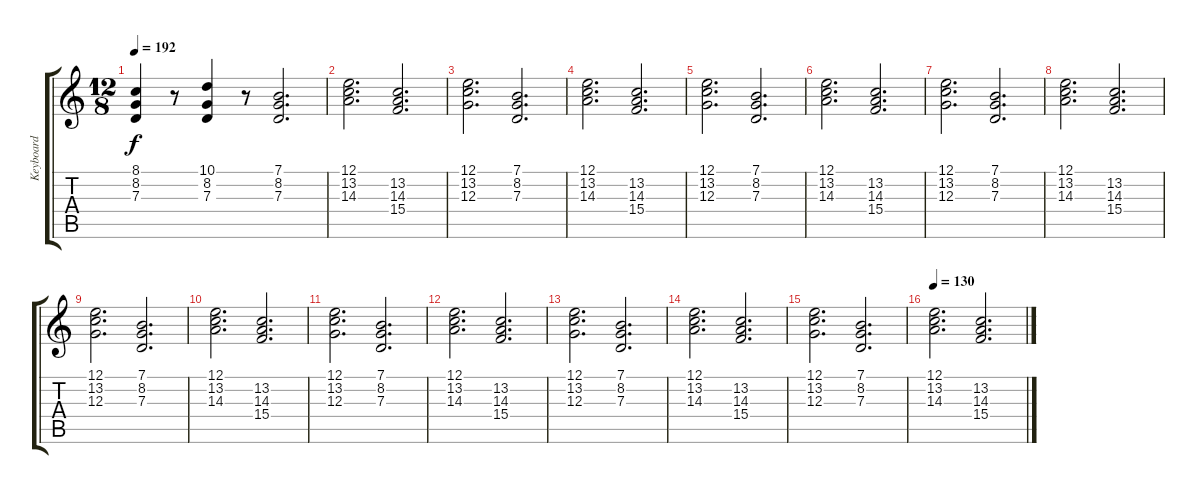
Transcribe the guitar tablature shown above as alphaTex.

\track ("Keyboard" "Keyboard") {instrument percussiveorgan}
\staff {score tabs}
\tuning (E4 B3 G3 D3 A2 E2) {hide}
\ts (12 8)
\tempo 192
\clef g2
\ks c
(8.1 8.2 7.3).4{dy f} r.8 (10.1 8.2 7.3).4 r.8 (7.1 8.2 7.3).2{d} |
(12.1 13.2 14.3).2{d} (13.2 14.3 15.4).2{d} |
(12.1 13.2 12.3).2{d} (7.1 8.2 7.3).2{d} |
(12.1 13.2 14.3).2{d} (13.2 14.3 15.4).2{d} |
(12.1 13.2 12.3).2{d} (7.1 8.2 7.3).2{d} |
(12.1 13.2 14.3).2{d} (13.2 14.3 15.4).2{d} |
(12.1 13.2 12.3).2{d} (7.1 8.2 7.3).2{d} |
(12.1 13.2 14.3).2{d} (13.2 14.3 15.4).2{d} |
(12.1 13.2 12.3).2{d} (7.1 8.2 7.3).2{d} |
(12.1 13.2 14.3).2{d} (13.2 14.3 15.4).2{d} |
(12.1 13.2 12.3).2{d} (7.1 8.2 7.3).2{d} |
(12.1 13.2 14.3).2{d} (13.2 14.3 15.4).2{d} |
(12.1 13.2 12.3).2{d} (7.1 8.2 7.3).2{d} |
(12.1 13.2 14.3).2{d} (13.2 14.3 15.4).2{d} |
(12.1 13.2 12.3).2{d} (7.1 8.2 7.3).2{d} |
\tempo 130
(12.1 13.2 14.3).2{d} (13.2 14.3 15.4).2{d}
